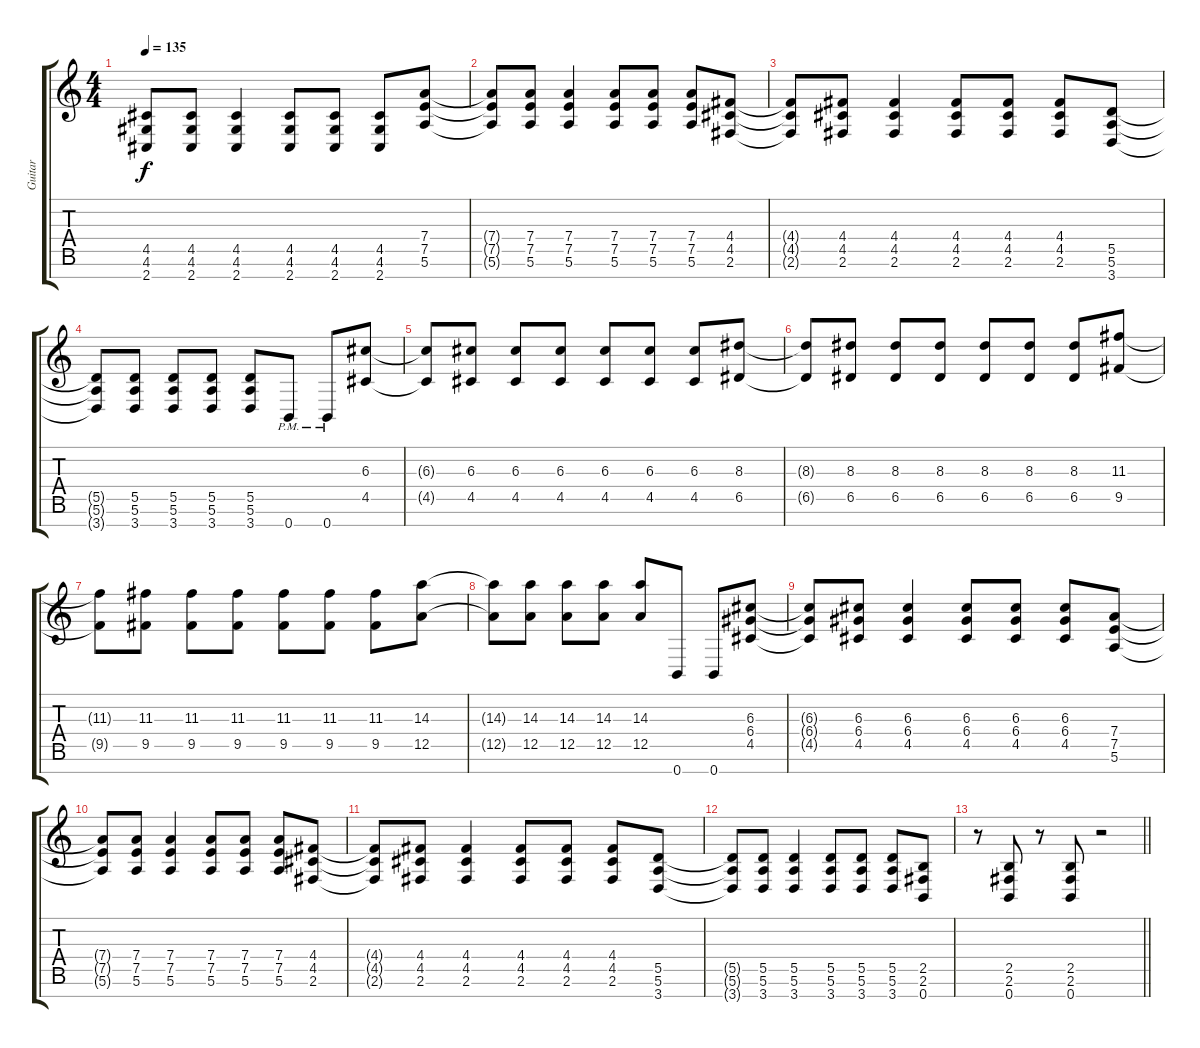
\track ("Guitar" "Guitar") {instrument distortionguitar}
\staff {score tabs}
\tuning (E4 B3 G3 D3 A2 E2 B1) {hide}
\ts (4 4)
\tempo 135
\clef g2
\ks c
(4.5{t} 4.6{t} 2.7{t}).8{dy f} (4.5 4.6 2.7).8 (4.5 4.6 2.7).4 (4.5 4.6 2.7).8 (4.5 4.6 2.7).8 (4.5 4.6 2.7).8 (7.4 7.5 5.6).8 |
(7.4{t} 7.5{t} 5.6{t}).8 (7.4 7.5 5.6).8 (7.4 7.5 5.6).4 (7.4 7.5 5.6).8 (7.4 7.5 5.6).8 (7.4 7.5 5.6).8 (4.4 4.5 2.6).8 |
(4.4{t} 4.5{t} 2.6{t}).8 (4.4 4.5 2.6).8 (4.4 4.5 2.6).4 (4.4 4.5 2.6).8 (4.4 4.5 2.6).8 (4.4 4.5 2.6).8 (5.5 5.6 3.7).8 |
(5.5{t} 5.6{t} 3.7{t}).8 (5.5 5.6 3.7).8 (5.5 5.6 3.7).8 (5.5 5.6 3.7).8 (5.5 5.6 3.7).8 0.7{pm}.8 0.7{pm}.8 (6.3 4.5).8 |
(6.3{t} 4.5{t}).8 (6.3 4.5).8 (6.3 4.5).8 (6.3 4.5).8 (6.3 4.5).8 (6.3 4.5).8 (6.3 4.5).8 (8.3 6.5).8 |
(8.3{t} 6.5{t}).8 (8.3 6.5).8 (8.3 6.5).8 (8.3 6.5).8 (8.3 6.5).8 (8.3 6.5).8 (8.3 6.5).8 (11.3 9.5).8 |
(11.3{t} 9.5{t}).8 (11.3 9.5).8 (11.3 9.5).8 (11.3 9.5).8 (11.3 9.5).8 (11.3 9.5).8 (11.3 9.5).8 (14.3 12.5).8 |
(14.3{t} 12.5{t}).8 (14.3 12.5).8 (14.3 12.5).8 (14.3 12.5).8 (14.3 12.5).8 0.7.8 0.7.8 (6.3 6.4 4.5).8 |
(6.3{t} 6.4{t} 4.5{t}).8 (6.3 6.4 4.5).8 (6.3 6.4 4.5).4 (6.3 6.4 4.5).8 (6.3 6.4 4.5).8 (6.3 6.4 4.5).8 (7.4 7.5 5.6).8 |
(7.4{t} 7.5{t} 5.6{t}).8 (7.4 7.5 5.6).8 (7.4 7.5 5.6).4 (7.4 7.5 5.6).8 (7.4 7.5 5.6).8 (7.4 7.5 5.6).8 (4.4 4.5 2.6).8 |
(4.4{t} 4.5{t} 2.6{t}).8 (4.4 4.5 2.6).8 (4.4 4.5 2.6).4 (4.4 4.5 2.6).8 (4.4 4.5 2.6).8 (4.4 4.5 2.6).8 (5.5 5.6 3.7).8 |
(5.5{t} 5.6{t} 3.7{t}).8 (5.5 5.6 3.7).8 (5.5 5.6 3.7).4 (5.5 5.6 3.7).8 (5.5 5.6 3.7).8 (5.5 5.6 3.7).8 (2.5 2.6 0.7).8 |
\barLineRight lightlight
r.8 (2.5 2.6 0.7).8 r.8 (2.5 2.6 0.7).8 r.2
